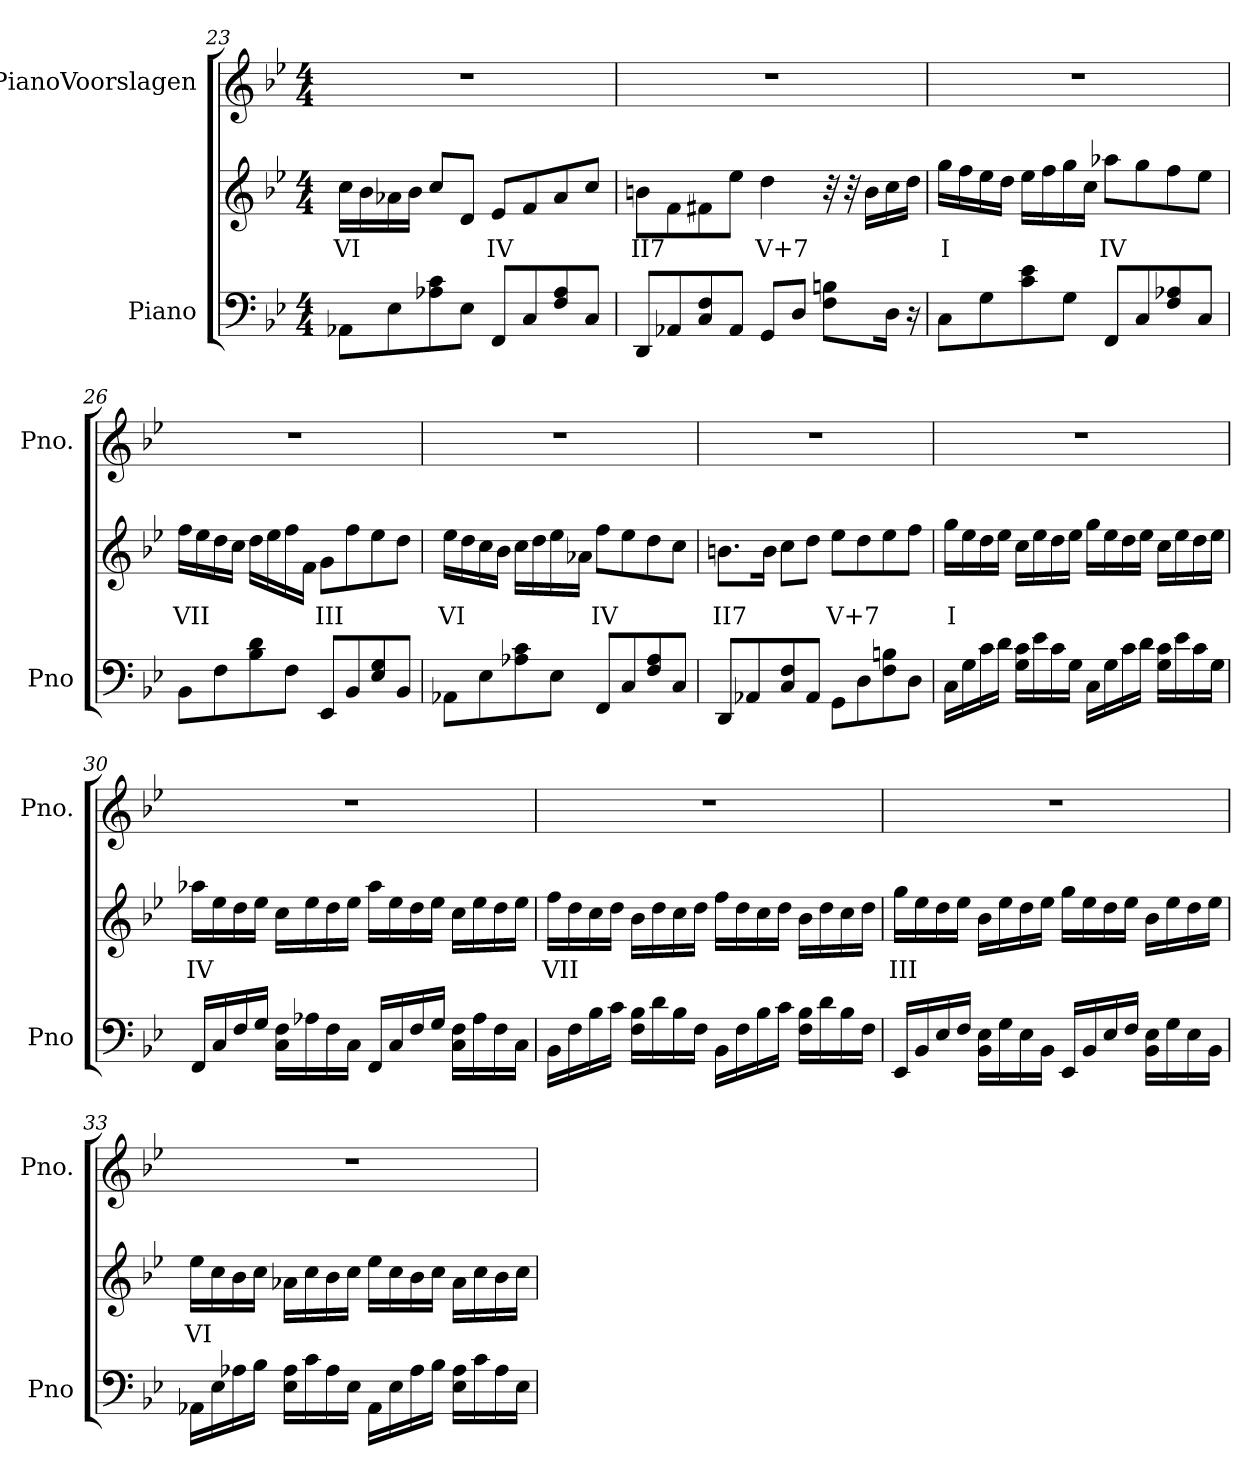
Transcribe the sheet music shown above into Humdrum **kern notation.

**kern	**kern	**text	**kern
*part2	*part2	*part2	*part1
*staff3	*staff2	*staff2	*staff1
*I"Piano	*	*	*I"PianoVoorslagen
*I'Pno	*	*	*I'Pno.
!!LO:PB:g=z
*clefF4	*clefG2	*	*clefG2
*k[b-e-]	*k[b-e-]	*	*k[b-e-]
*M4/4	*M4/4	*	*M4/4
=23	=23	=23	=23
!	!	!LO:LY:b	!
8AA-X\L	16cc\LL	VI	1r
.	16b-\	.	.
8E-\	16a-X\	.	.
.	16b-\JJ	.	.
8A-X\ 8c\	8cc/L	.	.
8E-\J	8d/J	.	.
!	!	!LO:LY:b	!
8FF/L	8e-/L	IV	.
8C/	8f/	.	.
8F/ 8A-/	8a-/	.	.
8C/J	8cc/J	.	.
!!LO:PB:g=z
=24	=24	=24	=24
!	!	!LO:LY:b	!
8DD/L	8bn\L	II7	1r
8AA-X/	8f\	.	.
8C/ 8F/	8f#X\	.	.
8AA-/J	8ee-\J	.	.
!	!	!LO:LY:b	!
8GG/L	4dd\	V+7	.
8D/J	.	.	.
8F\ 8Bn\L	32r	.	.
.	32r	.	.
.	16b\LL	.	.
16D\Jk	16cc\	.	.
16r	16dd\JJ	.	.
=25	=25	=25	=25
!	!	!LO:LY:b	!
8C\L	16gg\LL	I	1r
.	16ff\	.	.
8G\	16ee-\	.	.
.	16dd\JJ	.	.
8c\ 8e-\	16ee-\LL	.	.
.	16ff\	.	.
8G\J	16gg\	.	.
.	16cc\JJ	.	.
!	!	!LO:LY:b	!
8FF/L	8aa-X\L	IV	.
8C/	8gg\	.	.
8F/ 8A-X/	8ff\	.	.
8C/J	8ee-\J	.	.
=26	=26	=26	=26
!	!	!LO:LY:b	!
8BB-\L	16ff\LL	VII	1r
.	16ee-\	.	.
8F\	16dd\	.	.
.	16cc\JJ	.	.
8B-\ 8d\	16dd\LL	.	.
.	16ee-\	.	.
8F\J	16ff\	.	.
.	16f\JJ	.	.
!	!	!LO:LY:b	!
8EE-/L	8g\L	III	.
8BB-/	8ff\	.	.
8E-/ 8G/	8ee-\	.	.
8BB-/J	8dd\J	.	.
!!LO:LB:g=z
=27	=27	=27	=27
!	!	!LO:LY:b	!
8AA-X\L	16ee-\LL	VI	1r
.	16dd\	.	.
8E-\	16cc\	.	.
.	16b-\JJ	.	.
8A-X\ 8c\	16cc\LL	.	.
.	16dd\	.	.
8E-\J	16ee-\	.	.
.	16a-X\JJ	.	.
!	!	!LO:LY:b	!
8FF/L	8ff\L	IV	.
8C/	8ee-\	.	.
8F/ 8A-/	8dd\	.	.
8C/J	8cc\J	.	.
=28	=28	=28	=28
!	!	!LO:LY:b	!
8DD/L	8.bn\L	II7	1r
8AA-X/	.	.	.
.	16b\Jk	.	.
8C/ 8F/	8cc\L	.	.
8AA-/J	8dd\J	.	.
!	!	!LO:LY:b	!
8GG\L	8ee-\L	V+7	.
8D\	8dd\	.	.
8F\ 8Bn\	8ee-\	.	.
8D\J	8ff\J	.	.
=29	=29	=29	=29
!	!	!LO:LY:b	!
16C\LL	16gg\LL	I	1r
16G\	16ee-\	.	.
16c\	16dd\	.	.
16d\JJ	16ee-\JJ	.	.
16G\ 16c\LL	16cc\LL	.	.
16e-\	16ee-\	.	.
16c\	16dd\	.	.
16G\JJ	16ee-\JJ	.	.
16C\LL	16gg\LL	.	.
16G\	16ee-\	.	.
16c\	16dd\	.	.
16d\JJ	16ee-\JJ	.	.
16G\ 16c\LL	16cc\LL	.	.
16e-\	16ee-\	.	.
16c\	16dd\	.	.
16G\JJ	16ee-\JJ	.	.
!!LO:PB:g=z
=30	=30	=30	=30
!	!	!LO:LY:b	!
16FF/LL	16aa-X\LL	IV	1r
16C/	16ee-\	.	.
16F/	16dd\	.	.
16G/JJ	16ee-\JJ	.	.
16C\ 16F\LL	16cc\LL	.	.
16A-X\	16ee-\	.	.
16F\	16dd\	.	.
16C\JJ	16ee-\JJ	.	.
16FF/LL	16aa-\LL	.	.
16C/	16ee-\	.	.
16F/	16dd\	.	.
16G/JJ	16ee-\JJ	.	.
16C\ 16F\LL	16cc\LL	.	.
16A-\	16ee-\	.	.
16F\	16dd\	.	.
16C\JJ	16ee-\JJ	.	.
=31	=31	=31	=31
!	!	!LO:LY:b	!
16BB-\LL	16ff\LL	VII	1r
16F\	16dd\	.	.
16B-\	16cc\	.	.
16c\JJ	16dd\JJ	.	.
16F\ 16B-\LL	16b-\LL	.	.
16d\	16dd\	.	.
16B-\	16cc\	.	.
16F\JJ	16dd\JJ	.	.
16BB-\LL	16ff\LL	.	.
16F\	16dd\	.	.
16B-\	16cc\	.	.
16c\JJ	16dd\JJ	.	.
16F\ 16B-\LL	16b-\LL	.	.
16d\	16dd\	.	.
16B-\	16cc\	.	.
16F\JJ	16dd\JJ	.	.
=32	=32	=32	=32
!	!	!LO:LY:b	!
16EE-/LL	16gg\LL	III	1r
16BB-/	16ee-\	.	.
16E-/	16dd\	.	.
16F/JJ	16ee-\JJ	.	.
16BB-\ 16E-\LL	16b-\LL	.	.
16G\	16ee-\	.	.
16E-\	16dd\	.	.
16BB-\JJ	16ee-\JJ	.	.
16EE-/LL	16gg\LL	.	.
16BB-/	16ee-\	.	.
16E-/	16dd\	.	.
16F/JJ	16ee-\JJ	.	.
16BB-\ 16E-\LL	16b-\LL	.	.
16G\	16ee-\	.	.
16E-\	16dd\	.	.
16BB-\JJ	16ee-\JJ	.	.
!!LO:LB:g=z
=33	=33	=33	=33
!	!	!LO:LY:b	!
16AA-X\LL	16ee-\LL	VI	1r
16E-\	16cc\	.	.
16A-X\	16b-\	.	.
16B-\JJ	16cc\JJ	.	.
16E-\ 16A-\LL	16a-X\LL	.	.
16c\	16cc\	.	.
16A-\	16b-\	.	.
16E-\JJ	16cc\JJ	.	.
16AA-\LL	16ee-\LL	.	.
16E-\	16cc\	.	.
16A-\	16b-\	.	.
16B-\JJ	16cc\JJ	.	.
16E-\ 16A-\LL	16a-\LL	.	.
16c\	16cc\	.	.
16A-\	16b-\	.	.
16E-\JJ	16cc\JJ	.	.
=	=	=	=
*-	*-	*-	*-
